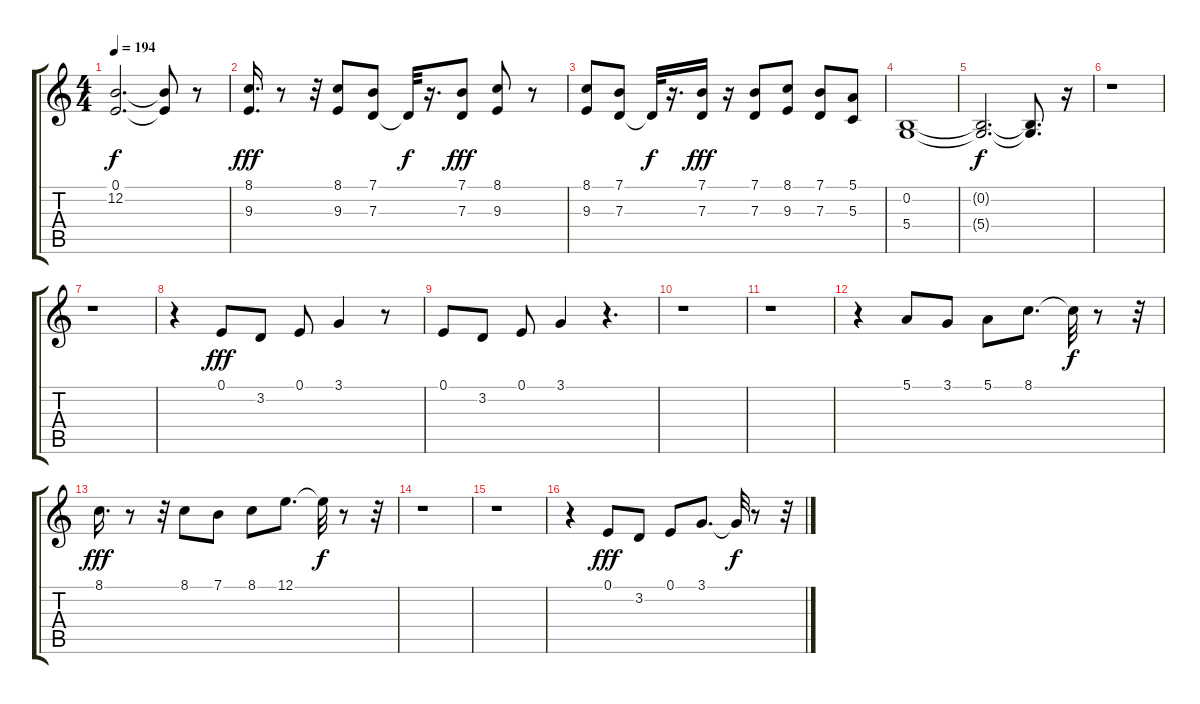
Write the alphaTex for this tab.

\track "" {instrument altosax}
\staff {score tabs}
\tuning (E4 B3 G3 D3 A2 E2) {hide}
\ts (4 4)
\tempo 194
\clef g2
\ks c
(0.1{t} 12.2{t}).2{d dy f} (0.1{t} 12.2{t}).8 r.8 |
(8.1 9.3).16{d dy fff} r.8 r.32 (8.1 9.3).8 (7.1 7.3).8 7.3{t}.32{dy f} r.16{d} (7.1 7.3).8{dy fff} (8.1 9.3).8 r.8 |
(8.1 9.3).8 (7.1 7.3).8 7.3{t}.32{dy f} r.16{d} (7.1 7.3).16{dy fff} r.16 (7.1 7.3).8 (8.1 9.3).8 (7.1 7.3).8 (5.1 5.3).8 |
(0.2 5.4).1 |
(0.2{t} 5.4{t}).2{d dy f} (0.2{t} 5.4{t}).8{d} r.16 |
r.1 |
r.1 |
r.4 0.1.8{dy fff} 3.2.8 0.1.8 3.1.4 r.8 |
0.1.8 3.2.8 0.1.8 3.1.4 r.4{d} |
r.1 |
r.1 |
r.4 5.1.8 3.1.8 5.1.8 8.1.8{d} 8.1{t}.32{dy f} r.8 r.32 |
8.1.16{d dy fff} r.8 r.32 8.1.8 7.1.8 8.1.8 12.1.8{d} 12.1{t}.32{dy f} r.8 r.32 |
r.1 |
r.1 |
r.4 0.1.8{dy fff} 3.2.8 0.1.8 3.1.8{d} 3.1{t}.32{dy f} r.8 r.32
